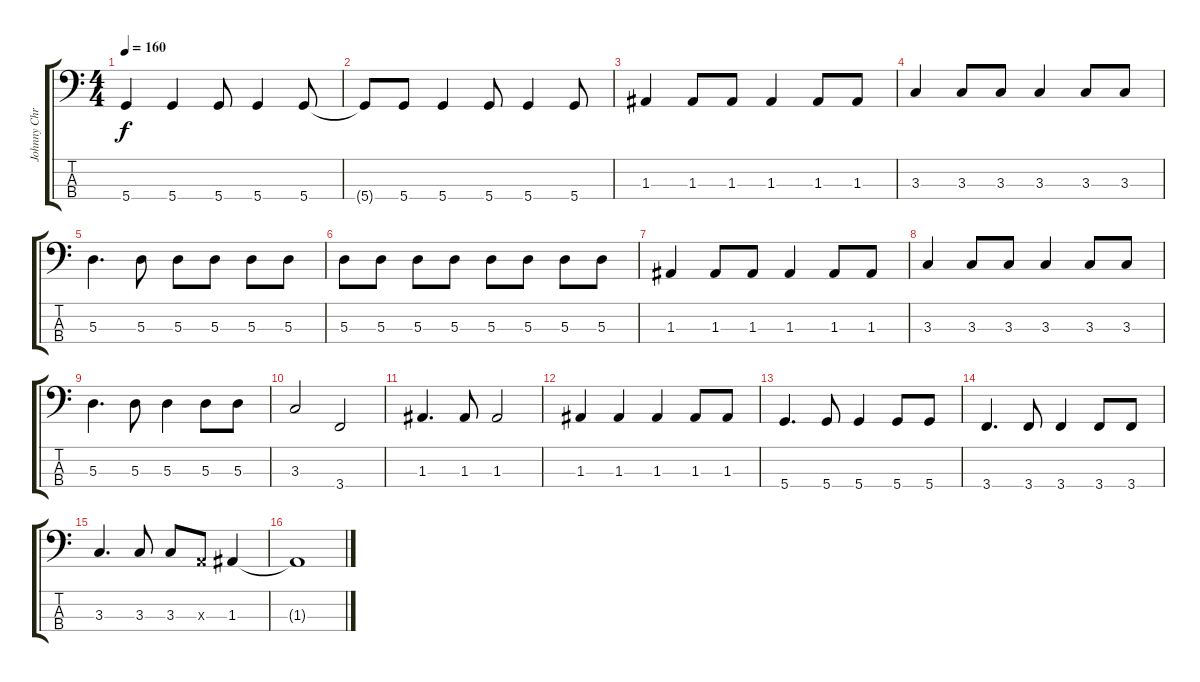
\track ("Johnny Christ" "Johnny Chr") {instrument electricbasspick}
\staff {score tabs}
\tuning (G2 D2 A1 D1) {hide}
\ts (4 4)
\tempo 160
\clef f4
\ks c
5.4.4{dy f} 5.4.4 5.4.8 5.4.4 5.4.8 |
5.4{t}.8 5.4.8 5.4.4 5.4.8 5.4.4 5.4.8 |
1.3.4 1.3.8 1.3.8 1.3.4 1.3.8 1.3.8 |
3.3.4 3.3.8 3.3.8 3.3.4 3.3.8 3.3.8 |
5.3.4{d} 5.3.8 5.3.8 5.3.8 5.3.8 5.3.8 |
5.3.8 5.3.8 5.3.8 5.3.8 5.3.8 5.3.8 5.3.8 5.3.8 |
1.3.4 1.3.8 1.3.8 1.3.4 1.3.8 1.3.8 |
3.3.4 3.3.8 3.3.8 3.3.4 3.3.8 3.3.8 |
5.3.4{d} 5.3.8 5.3.4 5.3.8 5.3.8 |
3.3.2 3.4.2 |
1.3.4{d} 1.3.8 1.3.2 |
1.3.4 1.3.4 1.3.4 1.3.8 1.3.8 |
5.4.4{d} 5.4.8 5.4.4 5.4.8 5.4.8 |
3.4.4{d} 3.4.8 3.4.4 3.4.8 3.4.8 |
3.3.4{d} 3.3.8 3.3.8 0.3{x}.8 1.3.4 |
1.3{t}.1
